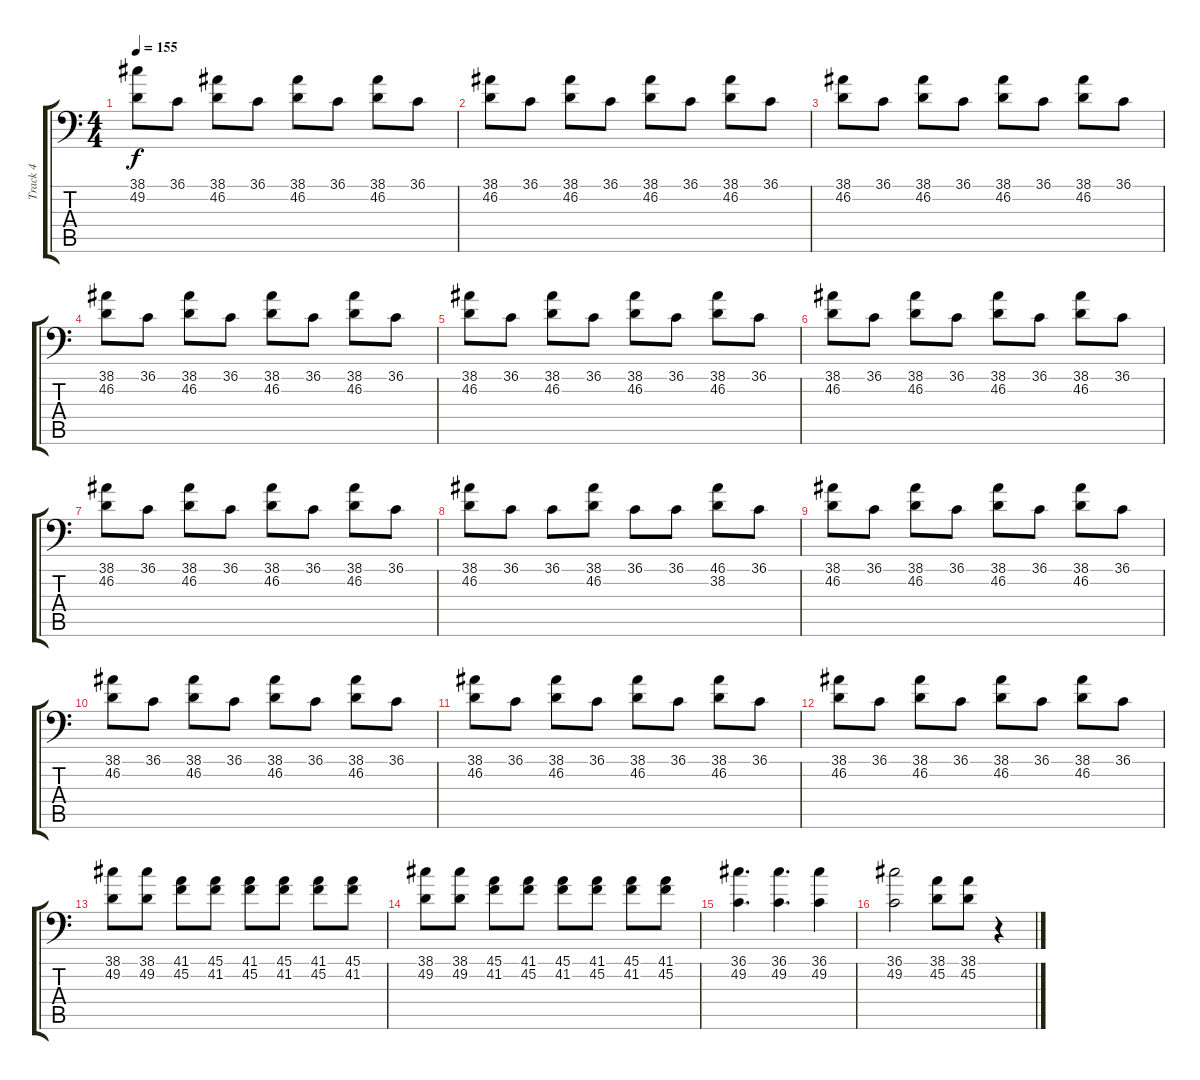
\track ("Track 4" "Track 4") {instrument acousticgrandpiano}
\staff {score tabs}
\tuning (C-1 C-1 C-1 C-1 C-1 C-1) {hide}
\ts (4 4)
\tempo 155
\clef f4
\ks c
(38.1 49.2).8{dy f} 36.1.8 (38.1 46.2).8 36.1.8 (38.1 46.2).8 36.1.8 (38.1 46.2).8 36.1.8 |
(38.1 46.2).8 36.1.8 (38.1 46.2).8 36.1.8 (38.1 46.2).8 36.1.8 (38.1 46.2).8 36.1.8 |
(38.1 46.2).8 36.1.8 (38.1 46.2).8 36.1.8 (38.1 46.2).8 36.1.8 (38.1 46.2).8 36.1.8 |
(38.1 46.2).8 36.1.8 (38.1 46.2).8 36.1.8 (38.1 46.2).8 36.1.8 (38.1 46.2).8 36.1.8 |
(38.1 46.2).8 36.1.8 (38.1 46.2).8 36.1.8 (38.1 46.2).8 36.1.8 (38.1 46.2).8 36.1.8 |
(38.1 46.2).8 36.1.8 (38.1 46.2).8 36.1.8 (38.1 46.2).8 36.1.8 (38.1 46.2).8 36.1.8 |
(38.1 46.2).8 36.1.8 (38.1 46.2).8 36.1.8 (38.1 46.2).8 36.1.8 (38.1 46.2).8 36.1.8 |
(38.1 46.2).8 36.1.8 36.1.8 (38.1 46.2).8 36.1.8 36.1.8 (46.1 38.2).8 36.1.8 |
(38.1 46.2).8 36.1.8 (38.1 46.2).8 36.1.8 (38.1 46.2).8 36.1.8 (38.1 46.2).8 36.1.8 |
(38.1 46.2).8 36.1.8 (38.1 46.2).8 36.1.8 (38.1 46.2).8 36.1.8 (38.1 46.2).8 36.1.8 |
(38.1 46.2).8 36.1.8 (38.1 46.2).8 36.1.8 (38.1 46.2).8 36.1.8 (38.1 46.2).8 36.1.8 |
(38.1 46.2).8 36.1.8 (38.1 46.2).8 36.1.8 (38.1 46.2).8 36.1.8 (38.1 46.2).8 36.1.8 |
(38.1 49.2).8 (38.1 49.2).8 (41.1 45.2).8 (45.1 41.2).8 (41.1 45.2).8 (45.1 41.2).8 (41.1 45.2).8 (45.1 41.2).8 |
(38.1 49.2).8 (38.1 49.2).8 (45.1 41.2).8 (41.1 45.2).8 (45.1 41.2).8 (41.1 45.2).8 (45.1 41.2).8 (41.1 45.2).8 |
(36.1 49.2).4{d} (36.1 49.2).4{d} (36.1 49.2).4 |
(36.1 49.2).2 (38.1 45.2).8 (38.1 45.2).8 r.4
